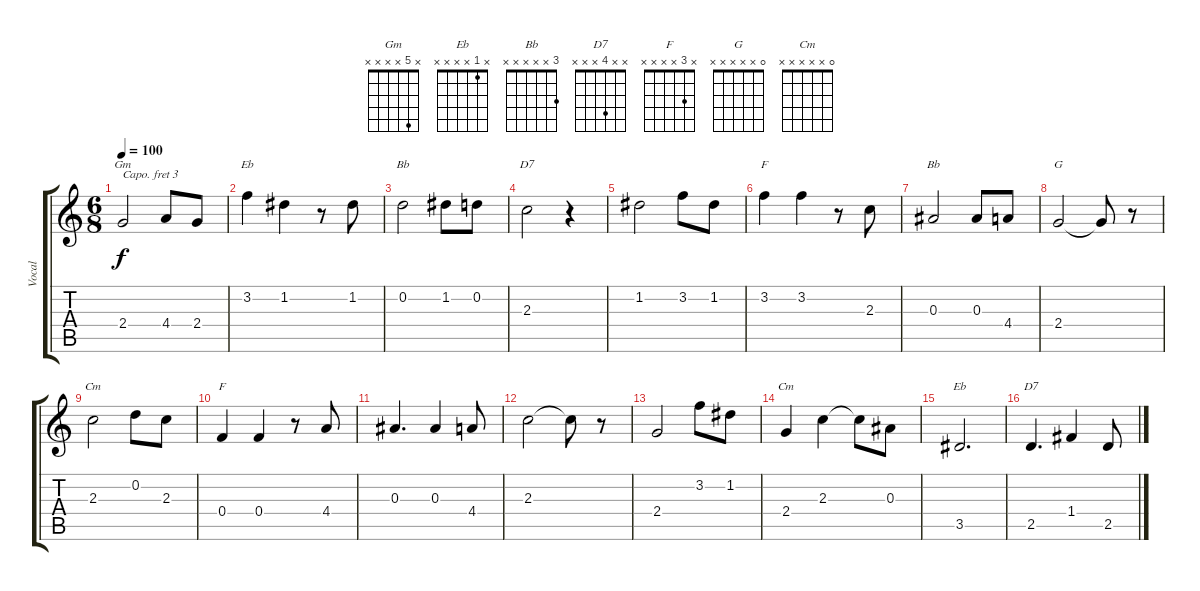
\track ("Vocal" "Vocal") {instrument electricguitarjazz}
\staff {score tabs}
\capo 3
\tuning (E4 B3 G3 D3 A2 E2) {hide}
\chord ("Gm" x 5 x x x x)
\chord ("Eb" 8 x x x x x) {firstfret 8}
\chord ("Bb" 7 x x x x x) {firstfret 7}
\chord ("D7" 5 x x x x x)
\chord ("F" 10 x x x x x) {firstfret 10}
\chord ("Bb" 3 x x x x x)
\chord ("G" 0 x x x x x)
\chord ("Cm" 5 x x x x x)
\chord ("F" x 3 x x x x)
\chord ("Cm" 0 x x x x x)
\chord ("Eb" x 1 x x x x)
\chord ("D7" x x 4 x x x)
\ts (6 8)
\tempo 100
\clef g2
\ks c
2.4.2{ch "Gm" dy f} 4.4.8 2.4.8 |
3.2.4{ch "Eb"} 1.2.4 r.8 1.2.8 |
0.2.2{ch "Bb"} 1.2.8 0.2.8 |
2.3.2{ch "D7"} r.4 |
1.2.2 3.2.8 1.2.8 |
3.2.4{ch "F"} 3.2.4 r.8 2.3.8 |
0.3.2{ch "Bb"} 0.3.8 4.4.8 |
2.4.2{ch "G"} 2.4{t}.8 r.8 |
2.3.2{ch "Cm"} 0.2.8 2.3.8 |
0.4.4{ch "F"} 0.4.4 r.8 4.4.8 |
0.3.4{d} 0.3.4 4.4.8 |
2.3.2 2.3{t}.8 r.8 |
2.4.2 3.2.8 1.2.8 |
2.4.4{ch "Cm"} 2.3.4 2.3{t}.8 0.3.8 |
3.5.2{d ch "Eb"} |
2.5.4{d ch "D7"} 1.4.4 2.5.8
